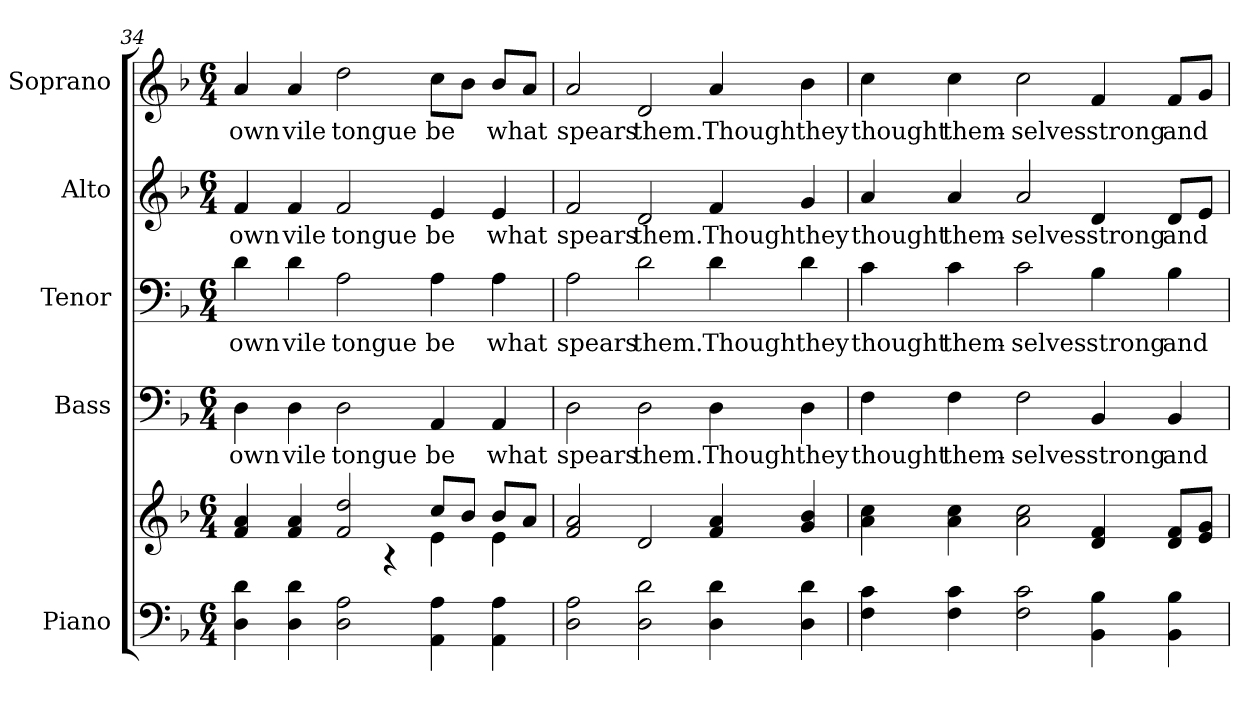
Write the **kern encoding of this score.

**kern	**kern	**kern	**text	**kern	**text	**kern	**text	**kern	**text
*part5	*part5	*part4	*part4	*part3	*part3	*part2	*part2	*part1	*part1
*staff6	*staff5	*staff4	*staff4	*staff3	*staff3	*staff2	*staff2	*staff1	*staff1
*I"Piano	*	*I"Bass	*	*I"Tenor	*	*I"Alto	*	*I"Soprano	*
*I'Pno.	*	*I'B.	*	*I'T.	*	*I'A.	*	*I'S.	*
!!LO:PB:g=z
*clefF4	*clefG2	*clefF4	*	*clefF4	*	*clefG2	*	*clefG2	*
*k[b-]	*k[b-]	*k[b-]	*	*k[b-]	*	*k[b-]	*	*k[b-]	*
*F:	*F:	*F:	*	*F:	*	*F:	*	*F:	*
*M6/4	*M6/4	*M6/4	*	*M6/4	*	*M6/4	*	*M6/4	*
=34	=34	=34	=34	=34	=34	=34	=34	=34	=34
*	*^	*	*	*	*	*	*	*	*
!	!	!	!	!LO:LY:b:color=#000000	!	!	!	!	!	!
!	!	!	!	!	!	!LO:LY:b:color=#000000	!	!	!	!
!	!	!	!	!	!	!	!	!LO:LY:b:color=#000000	!	!
!	!	!	!	!	!	!	!	!	!	!LO:LY:b:color=#000000
4Di\ 4di	4fi/ 4ai	2.ryy	4Di\	own	4di\	own	4fi/	own	4ai/	own
!	!	!	!	!LO:LY:b:color=#000000	!	!	!	!	!	!
!	!	!	!	!	!	!LO:LY:b:color=#000000	!	!	!	!
!	!	!	!	!	!	!	!	!LO:LY:b:color=#000000	!	!
!	!	!	!	!	!	!	!	!	!	!LO:LY:b:color=#000000
4Di\ 4di	4fi/ 4ai	.	4Di\	vile	4di\	vile	4fi/	vile	4ai/	vile
!	!	!	!	!LO:LY:b:color=#000000	!	!	!	!	!	!
!	!	!	!	!	!	!LO:LY:b:color=#000000	!	!	!	!
!	!	!	!	!	!	!	!	!LO:LY:b:color=#000000	!	!
!	!	!	!	!	!	!	!	!	!	!LO:LY:b:color=#000000
2Di\ 2Ai	2fi/ 2ddi	.	2Di\	tongue	2Ai\	tongue	2fi/	tongue	2ddi\	tongue
.	.	4r	.	.	.	.	.	.	.	.
!	!	!	!	!LO:LY:b:color=#000000	!	!	!	!	!	!
!	!	!	!	!	!	!LO:LY:b:color=#000000	!	!	!	!
!	!	!	!	!	!	!	!	!LO:LY:b:color=#000000	!	!
!	!	!	!	!	!	!	!	!	!	!LO:LY:b:color=#000000
4AAi\ 4Ai	8cci/L	4ei\	4AAi/	be	4Ai\	be	4ei/	be	8cci\L	be
.	8b-i/J	.	.	.	.	.	.	.	8b-i\J	.
!	!	!	!	!LO:LY:b:color=#000000	!	!	!	!	!	!
!	!	!	!	!	!	!LO:LY:b:color=#000000	!	!	!	!
!	!	!	!	!	!	!	!	!LO:LY:b:color=#000000	!	!
!	!	!	!	!	!	!	!	!	!	!LO:LY:b:color=#000000
4AAi\ 4Ai	8b-i/L	4ei\	4AAi/	what	4Ai\	what	4ei/	what	8b-i/L	what
.	8ai/J	.	.	.	.	.	.	.	8ai/J	.
*	*v	*v	*	*	*	*	*	*	*	*
=35	=35	=35	=35	=35	=35	=35	=35	=35	=35
!	!	!	!LO:LY:b:color=#000000	!	!	!	!	!	!
!	!	!	!	!	!LO:LY:b:color=#000000	!	!	!	!
!	!	!	!	!	!	!	!LO:LY:b:color=#000000	!	!
!	!	!	!	!	!	!	!	!	!LO:LY:b:color=#000000
2Di\ 2Ai	2fi/ 2ai	2Di\	spears	2Ai\	spears	2fi/	spears	2ai/	spears
!	!	!	!LO:LY:b:color=#000000	!	!	!	!	!	!
!	!	!	!	!	!LO:LY:b:color=#000000	!	!	!	!
!	!	!	!	!	!	!	!LO:LY:b:color=#000000	!	!
!	!	!	!	!	!	!	!	!	!LO:LY:b:color=#000000
2Di\ 2di	2di/	2Di\	them.	2di\	them.	2di/	them.	2di/	them.
!	!	!	!LO:LY:b:color=#000000	!	!	!	!	!	!
!	!	!	!	!	!LO:LY:b:color=#000000	!	!	!	!
!	!	!	!	!	!	!	!LO:LY:b:color=#000000	!	!
!	!	!	!	!	!	!	!	!	!LO:LY:b:color=#000000
4Di\ 4di	4fi/ 4ai	4Di\	Though	4di\	Though	4fi/	Though	4ai/	Though
!	!	!	!LO:LY:b:color=#000000	!	!	!	!	!	!
!	!	!	!	!	!LO:LY:b:color=#000000	!	!	!	!
!	!	!	!	!	!	!	!LO:LY:b:color=#000000	!	!
!	!	!	!	!	!	!	!	!	!LO:LY:b:color=#000000
4Di\ 4di	4gi/ 4b-i	4Di\	they	4di\	they	4gi/	they	4b-i\	they
=36	=36	=36	=36	=36	=36	=36	=36	=36	=36
!	!	!	!LO:LY:b:color=#000000	!	!	!	!	!	!
!	!	!	!	!	!LO:LY:b:color=#000000	!	!	!	!
!	!	!	!	!	!	!	!LO:LY:b:color=#000000	!	!
!	!	!	!	!	!	!	!	!	!LO:LY:b:color=#000000
4Fi\ 4ci	4ai\ 4cci	4Fi\	thought	4ci\	thought	4ai/	thought	4cci\	thought
!	!	!	!LO:LY:b:color=#000000	!	!	!	!	!	!
!	!	!	!	!	!LO:LY:b:color=#000000	!	!	!	!
!	!	!	!	!	!	!	!LO:LY:b:color=#000000	!	!
!	!	!	!	!	!	!	!	!	!LO:LY:b:color=#000000
4Fi\ 4ci	4ai\ 4cci	4Fi\	them-	4ci\	them-	4ai/	them-	4cci\	them-
!	!	!	!LO:LY:b:color=#000000	!	!	!	!	!	!
!	!	!	!	!	!LO:LY:b:color=#000000	!	!	!	!
!	!	!	!	!	!	!	!LO:LY:b:color=#000000	!	!
!	!	!	!	!	!	!	!	!	!LO:LY:b:color=#000000
2Fi\ 2ci	2ai\ 2cci	2Fi\	-selves	2ci\	-selves	2ai/	-selves	2cci\	-selves
!	!	!	!LO:LY:b:color=#000000	!	!	!	!	!	!
!	!	!	!	!	!LO:LY:b:color=#000000	!	!	!	!
!	!	!	!	!	!	!	!LO:LY:b:color=#000000	!	!
!	!	!	!	!	!	!	!	!	!LO:LY:b:color=#000000
4BB-i\ 4B-i	4di/ 4fi	4BB-i/	strong	4B-i\	strong	4di/	strong	4fi/	strong
!	!	!	!LO:LY:b:color=#000000	!	!	!	!	!	!
!	!	!	!	!	!LO:LY:b:color=#000000	!	!	!	!
!	!	!	!	!	!	!	!LO:LY:b:color=#000000	!	!
!	!	!	!	!	!	!	!	!	!LO:LY:b:color=#000000
4BB-i\ 4B-i	8di/ 8fiL	4BB-i/	and	4B-i\	and	8di/L	and	8fi/L	and
.	8ei/ 8giJ	.	.	.	.	8ei/J	.	8gi/J	.
=	=	=	=	=	=	=	=	=	=
*-	*-	*-	*-	*-	*-	*-	*-	*-	*-
